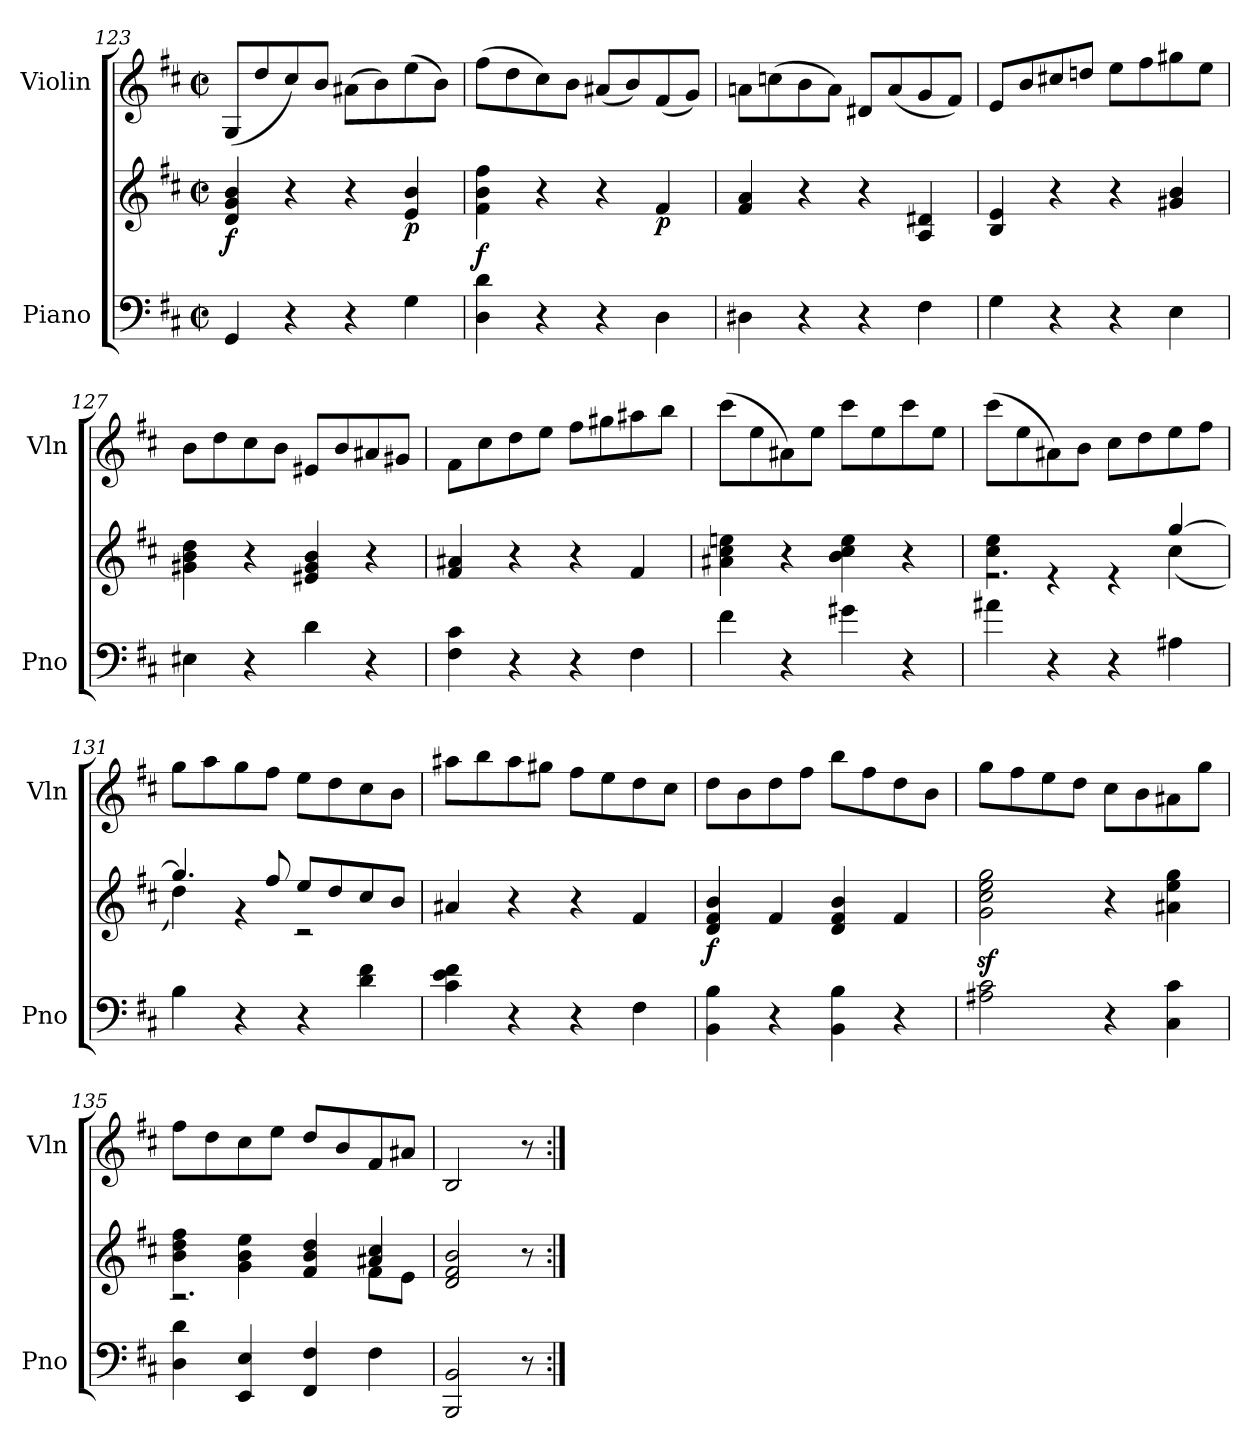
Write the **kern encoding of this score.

**kern	**kern	**dynam	**kern
*part2	*part2	*part2	*part1
*staff3	*staff2	*staff2/3	*staff1
*I"Piano	*	*	*I"Violin
*I'Pno	*	*	*I'Vln
*clefF4	*clefG2	*	*clefG2
*k[f#c#]	*k[f#c#]	*	*k[f#c#]
*M2/2	*M2/2	*	*M2/2
*met(c|)	*met(c|)	*	*met(c|)
=123	=123	=123	=123
!	!	!LO:DY:b	!
4GG/	4d/ 4g/ 4b/	f	(<8G/L
.	.	.	8dd/
4r	4r	.	8cc#/)
.	.	.	8b/J
4r	4r	.	(>8a#X\L
.	.	.	8b\)
!	!	!LO:DY:b	!
4G\	4e/ 4b/	p	(>8ee\
.	.	.	8b\J)
=124	=124	=124	=124
!	!	!LO:DY:b	!
4D\ 4d\	4f#\ 4b\ 4ff#\	f	(>8ff#\L
.	.	.	8dd\
4r	4r	.	8cc#\)
.	.	.	8b\J
4r	4r	.	(<8a#X/L
.	.	.	8b/)
!	!	!LO:DY:b	!
4D\	4f#/	p	(<8f#/
.	.	.	8g/J)
=125	=125	=125	=125
4D#X\	4f#/ 4a/	.	8an\L
.	.	.	(>8ccn\
4r	4r	.	8b\
.	.	.	8a\J)
4r	4r	.	8d#X/L
.	.	.	(<8a/
4F#\	4A/ 4d#X/	.	8g/
.	.	.	8f#/J)
=126	=126	=126	=126
4G\	4B/ 4e/	.	8e/L
.	.	.	8b/
4r	4r	.	8cc#X/
.	.	.	8ddn/J
4r	4r	.	8ee\L
.	.	.	8ff#\
4E\	4g#X/ 4b/	.	8gg#X\
.	.	.	8ee\J
!!LO:LB:g=z
=127	=127	=127	=127
4E#X\	4g#X\ 4b\ 4dd\	.	8b\L
.	.	.	8dd\
4r	4r	.	8cc#\
.	.	.	8b\J
4d\	4e#X/ 4g#/ 4b/	.	8e#X/L
.	.	.	8b/
4r	4r	.	8a#X/
.	.	.	8g#X/J
=128	=128	=128	=128
4F#\ 4c#\	4f#/ 4a#X/	.	8f#\L
.	.	.	8cc#\
4r	4r	.	8dd\
.	.	.	8ee\J
4r	4r	.	8ff#\L
.	.	.	8gg#X\
4F#\	4f#/	.	8aa#X\
.	.	.	8bb\J
=129	=129	=129	=129
4f#\	4a#X\ 4cc#\ 4een\	.	(>8ccc#\L
.	.	.	8ee\
4r	4r	.	8a#X\)
.	.	.	8ee\J
4g#X\	4b\ 4cc#\ 4ee\	.	8ccc#\L
.	.	.	8ee\
4r	4r	.	8ccc#\
.	.	.	8ee\J
=130	=130	=130	=130
*	*^	*	*
4a#X\	4cc#\ 4ee\	2.r	.	(>8ccc#\L
.	.	.	.	8ee\
4r	4re	.	.	8a#X\)
.	.	.	.	8b\J
4r	4re	.	.	8cc#\L
.	.	.	.	8dd\
4A#X\	[4gg/	(<4cc#\	.	8ee\
.	.	.	.	8ff#\J
=131	=131	=131	=131	=131
4B\	4.gg/]	4dd\)	.	8gg\L
.	.	.	.	8aa\
4r	.	4r	.	8gg\
.	8ff#/	.	.	8ff#\J
4r	8ee/L	2r	.	8ee\L
.	8dd/	.	.	8dd\
4d\ 4f#\	8cc#/	.	.	8cc#\
.	8b/J	.	.	8b\J
*	*v	*v	*	*
!!LO:LB:g=z
=132	=132	=132	=132
4c#\ 4e\ 4f#\	4a#X/	.	8aa#X\L
.	.	.	8bb\
4r	4r	.	8aa#\
.	.	.	8gg#X\J
4r	4r	.	8ff#\L
.	.	.	8ee\
4F#\	4f#/	.	8dd\
.	.	.	8cc#\J
=133	=133	=133	=133
!	!	!LO:DY:b	!
4BB\ 4B\	4d/ 4f#/ 4b/	f	8dd\L
.	.	.	8b\
4r	4f#/	.	8dd\
.	.	.	8ff#\J
4BB\ 4B\	4d/ 4f#/ 4b/	.	8bb\L
.	.	.	8ff#\
4r	4f#/	.	8dd\
.	.	.	8b\J
=134	=134	=134	=134
2A#X\ 2c#\	2g\z< 2cc#\z< 2ee\z< 2gg\z<	.	8gg\L
.	.	.	8ff#\
.	.	.	8ee\
.	.	.	8dd\J
4r	4r	.	8cc#\L
.	.	.	8b\
4C#\ 4c#\	4a#X\ 4ee\ 4gg\	.	8a#X\
.	.	.	8gg\J
=135	=135	=135	=135
*	*^	*	*
4D\ 4d\	4b\ 4dd\ 4ff#\	2.r	.	8ff#\L
.	.	.	.	8dd\
4EE/ 4E/	4g\ 4b\ 4ee\	.	.	8cc#\
.	.	.	.	8ee\J
4FF#/ 4F#/	4f#/ 4b/ 4dd/	.	.	8dd/L
.	.	.	.	8b/
4F#\	4a#X/ 4cc#/	8f#\L	.	8f#/
.	.	8e\J	.	8a#X/J
*	*v	*v	*	*
=135X4	=135X4	=135X4	=135X4
2BBB/ 2BB/	2d/ 2f#/ 2b/	.	2B/
8r	8r	.	8r
=:|!	=:|!	=:|!	=:|!
*-	*-	*-	*-
